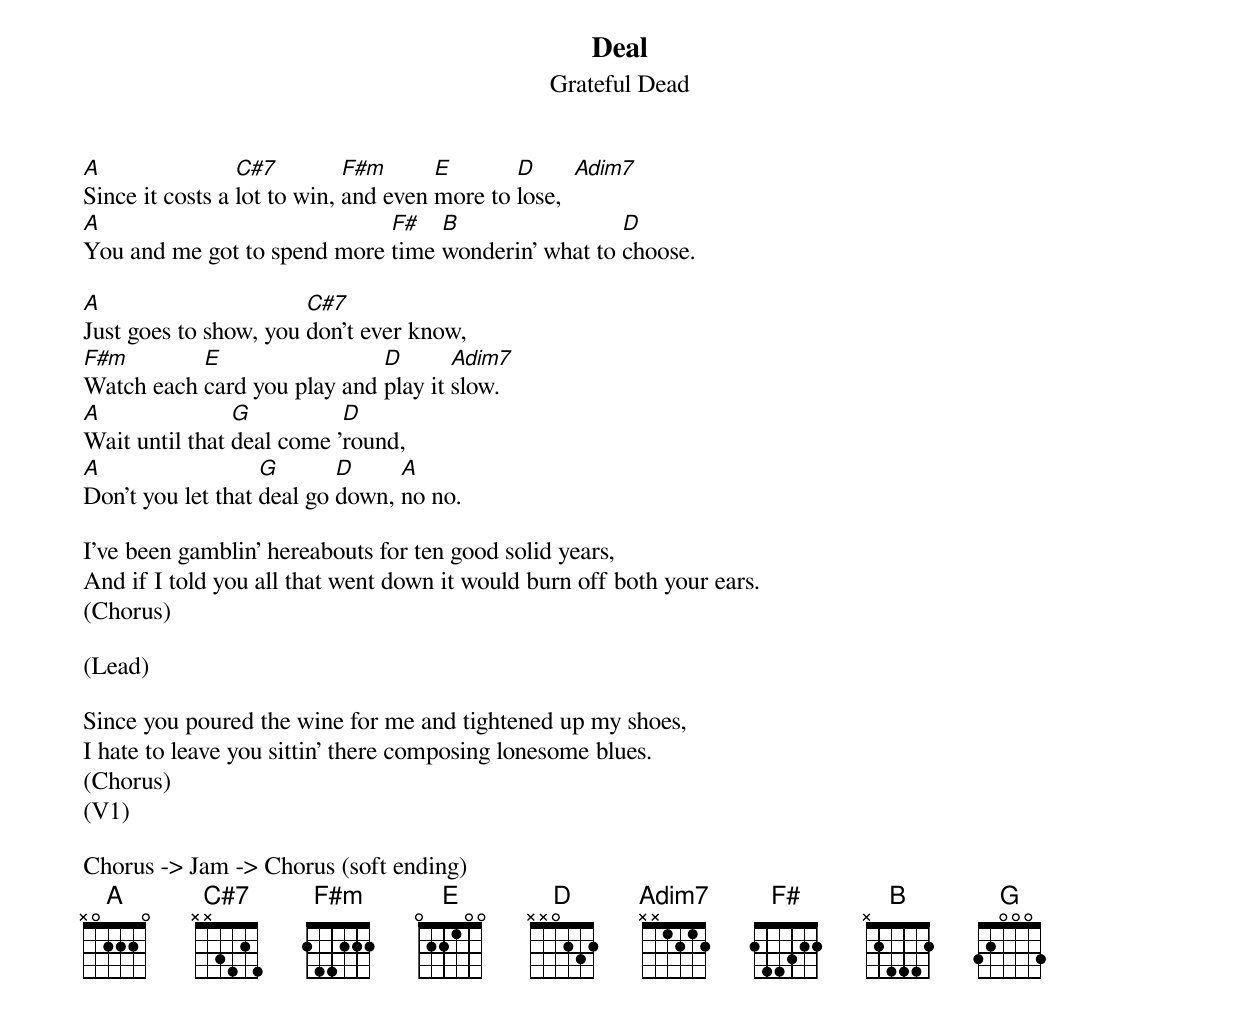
{t:Deal}
{st:Grateful Dead}

[A]Since it costs a [C#7]lot to win, [F#m]and even [E]more to [D]lose,  [Adim7]
[A]You and me got to spend more [F#]time [B]wonderin' what to [D]choose.

[A]Just goes to show, you [C#7]don't ever know,
[F#m]Watch each [E]card you play and [D]play it [Adim7]slow.
[A]Wait until that [G]deal come '[D]round,
[A]Don't you let that [G]deal go [D]down, [A]no no.

I've been gamblin' hereabouts for ten good solid years,
And if I told you all that went down it would burn off both your ears.
(Chorus)

(Lead)

Since you poured the wine for me and tightened up my shoes,
I hate to leave you sittin' there composing lonesome blues.
(Chorus)
(V1)

Chorus -> Jam -> Chorus (soft ending)
